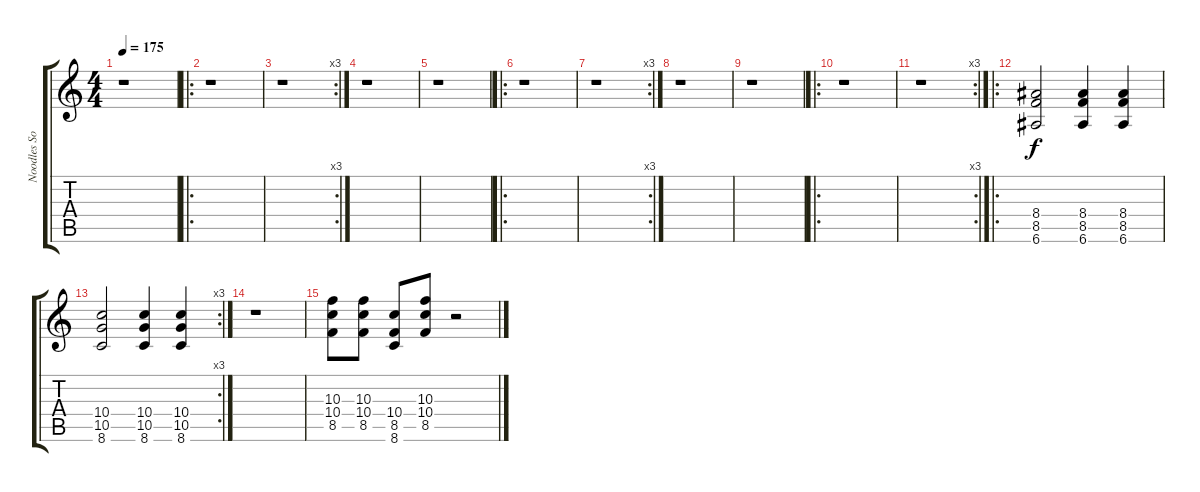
\track ("Noodles Solo" "Noodles So") {instrument distortionguitar}
\staff {score tabs}
\tuning (E4 B3 G3 D3 A2 E2) {hide}
\ts (4 4)
\tempo 175
\clef g2
\ks c
r.1{dy f} |
\ro
r.1 |
\rc 3
r.1 |
r.1 |
r.1 |
\ro
r.1 |
\rc 3
r.1 |
r.1 |
r.1 |
\ro
r.1 |
\rc 3
r.1 |
\ro
(8.4 8.5 6.6).2 (8.4 8.5 6.6).4 (8.4 8.5 6.6).4 |
\rc 3
(10.4 10.5 8.6).2 (10.4 10.5 8.6).4 (10.4 10.5 8.6).4 |
r.1 |
(10.3 10.4 8.5).8 (10.3 10.4 8.5).8 (10.4 8.5 8.6).8 (10.3 10.4 8.5).8 r.2
